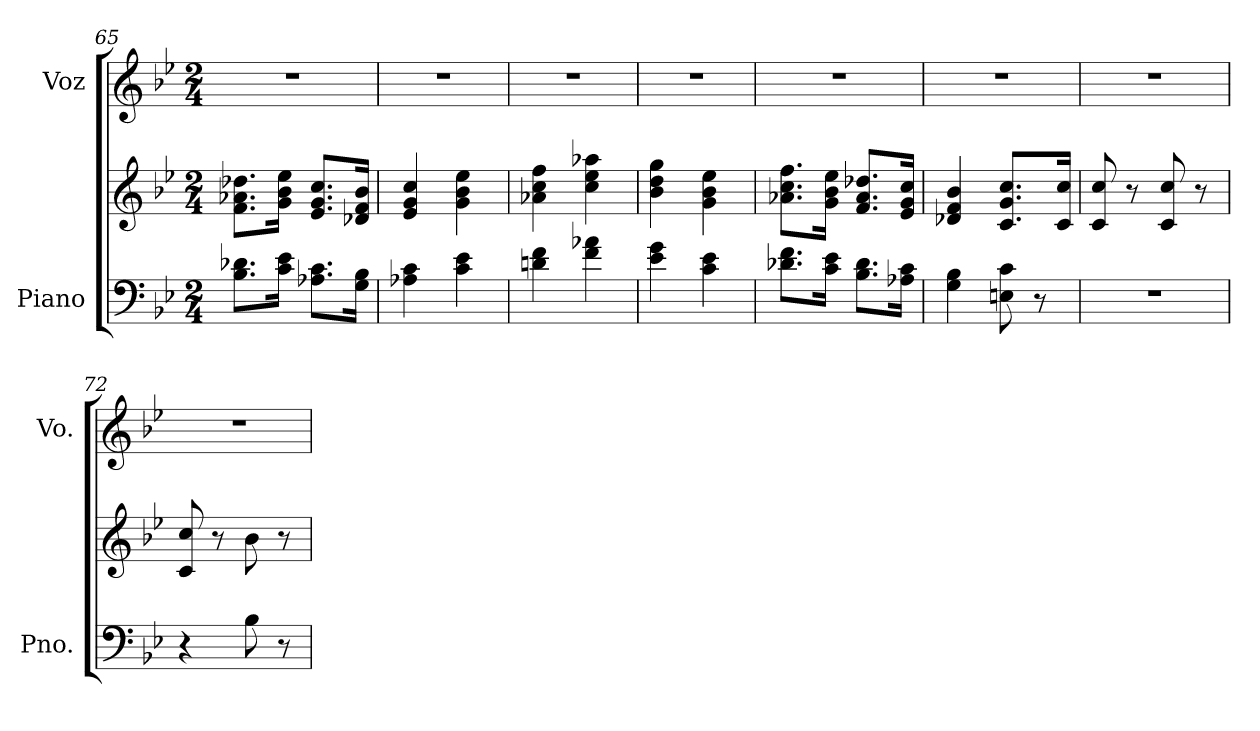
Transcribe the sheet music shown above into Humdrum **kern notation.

**kern	**kern	**kern
*part2	*part2	*part1
*staff3	*staff2	*staff1
*I"Piano	*	*I"Voz
*I'Pno.	*	*I'Vo.
*clefF4	*clefG2	*clefG2
*k[b-e-]	*k[b-e-]	*k[b-e-]
*M2/4	*M2/4	*M2/4
=65	=65	=65
8.B-\ 8.d-X\L	8.f\ 8.a-X\ 8.dd-X\L	2r
16c\ 16e-\Jk	16g\ 16b-\ 16ee-\Jk	.
8.A-X\ 8.c\L	8.e-/ 8.g/ 8.cc/L	.
16G\ 16B-\Jk	16d-X/ 16f/ 16b-/Jk	.
!!LO:LB:g=z
=66	=66	=66
4A-X\ 4c\	4e-/ 4g/ 4cc/	2r
4c\ 4e-\	4g\ 4b-\ 4ee-\	.
=67	=67	=67
4dn\ 4f\	4a-X\ 4cc\ 4ff\	2r
4f\ 4a-X\	4cc\ 4ee-\ 4aa-X\	.
=68	=68	=68
4e-\ 4g\	4b-\ 4dd\ 4gg\	2r
4c\ 4e-\	4g\ 4b-\ 4ee-\	.
=69	=69	=69
8.d-X\ 8.f\L	8.a-X\ 8.cc\ 8.ff\L	2r
16c\ 16e-\Jk	16g\ 16b-\ 16ee-\Jk	.
8.B-\ 8.d-\L	8.f/ 8.a-/ 8.dd-X/L	.
16A-X\ 16c\Jk	16e-/ 16g/ 16cc/Jk	.
=70	=70	=70
4G\ 4B-\	4d-X/ 4f/ 4b-/	2r
8En\ 8c\	8.c/ 8.g/ 8.cc/L	.
8r	.	.
.	16c/ 16cc/Jk	.
=71	=71	=71
2r	8c/ 8cc/	2r
.	8r	.
.	8c/ 8cc/	.
.	8r	.
=72	=72	=72
4r	8c/ 8cc/	2r
.	8r	.
8B-\	8b-\	.
8r	8r	.
=	=	=
*-	*-	*-
